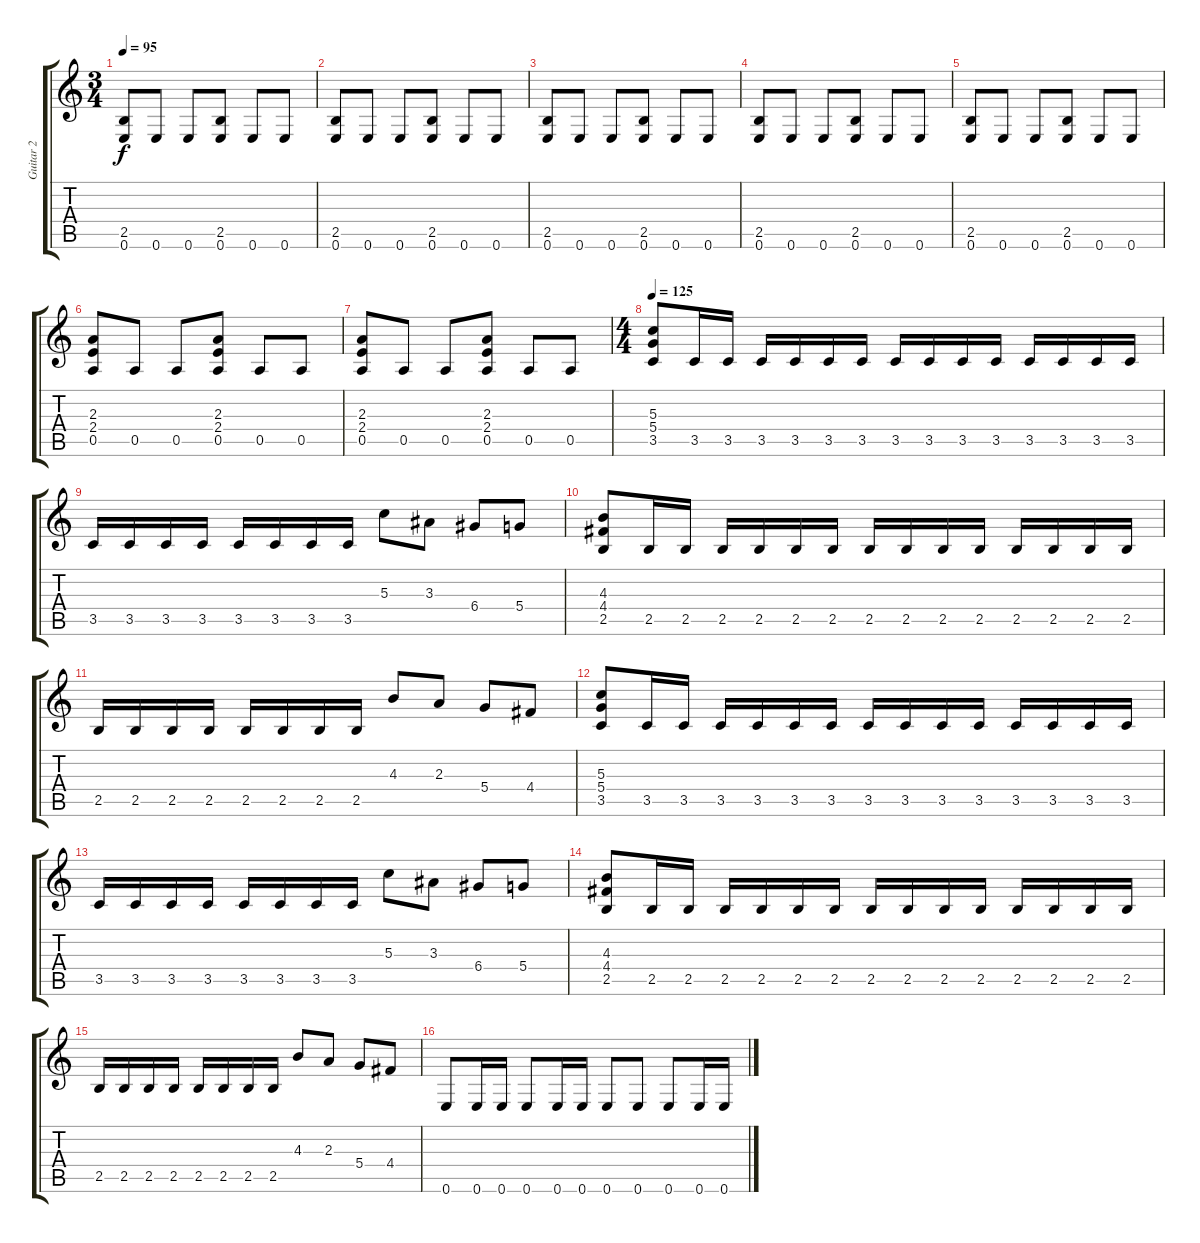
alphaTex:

\track ("Guitar 2" "Guitar 2") {instrument distortionguitar}
\staff {score tabs}
\tuning (E4 B3 G3 D3 A2 E2) {hide}
\ts (3 4)
\tempo 95
\clef g2
\ks c
(2.5 0.6).8{dy f} 0.6.8 0.6.8 (2.5 0.6).8 0.6.8 0.6.8 |
(2.5 0.6).8 0.6.8 0.6.8 (2.5 0.6).8 0.6.8 0.6.8 |
(2.5 0.6).8 0.6.8 0.6.8 (2.5 0.6).8 0.6.8 0.6.8 |
(2.5 0.6).8 0.6.8 0.6.8 (2.5 0.6).8 0.6.8 0.6.8 |
(2.5 0.6).8 0.6.8 0.6.8 (2.5 0.6).8 0.6.8 0.6.8 |
(2.3 2.4 0.5).8 0.5.8 0.5.8 (2.3 2.4 0.5).8 0.5.8 0.5.8 |
(2.3 2.4 0.5).8 0.5.8 0.5.8 (2.3 2.4 0.5).8 0.5.8 0.5.8 |
\ts (4 4)
\tempo 125
(5.3 5.4 3.5).8 3.5.16 3.5.16 3.5.16 3.5.16 3.5.16 3.5.16 3.5.16 3.5.16 3.5.16 3.5.16 3.5.16 3.5.16 3.5.16 3.5.16 |
3.5.16 3.5.16 3.5.16 3.5.16 3.5.16 3.5.16 3.5.16 3.5.16 5.3.8 3.3.8 6.4.8 5.4.8 |
(4.3 4.4 2.5).8 2.5.16 2.5.16 2.5.16 2.5.16 2.5.16 2.5.16 2.5.16 2.5.16 2.5.16 2.5.16 2.5.16 2.5.16 2.5.16 2.5.16 |
2.5.16 2.5.16 2.5.16 2.5.16 2.5.16 2.5.16 2.5.16 2.5.16 4.3.8 2.3.8 5.4.8 4.4.8 |
(5.3 5.4 3.5).8 3.5.16 3.5.16 3.5.16 3.5.16 3.5.16 3.5.16 3.5.16 3.5.16 3.5.16 3.5.16 3.5.16 3.5.16 3.5.16 3.5.16 |
3.5.16 3.5.16 3.5.16 3.5.16 3.5.16 3.5.16 3.5.16 3.5.16 5.3.8 3.3.8 6.4.8 5.4.8 |
(4.3 4.4 2.5).8 2.5.16 2.5.16 2.5.16 2.5.16 2.5.16 2.5.16 2.5.16 2.5.16 2.5.16 2.5.16 2.5.16 2.5.16 2.5.16 2.5.16 |
2.5.16 2.5.16 2.5.16 2.5.16 2.5.16 2.5.16 2.5.16 2.5.16 4.3.8 2.3.8 5.4.8 4.4.8 |
0.6.8 0.6.16 0.6.16 0.6.8 0.6.16 0.6.16 0.6.8 0.6.8 0.6.8 0.6.16 0.6.16
